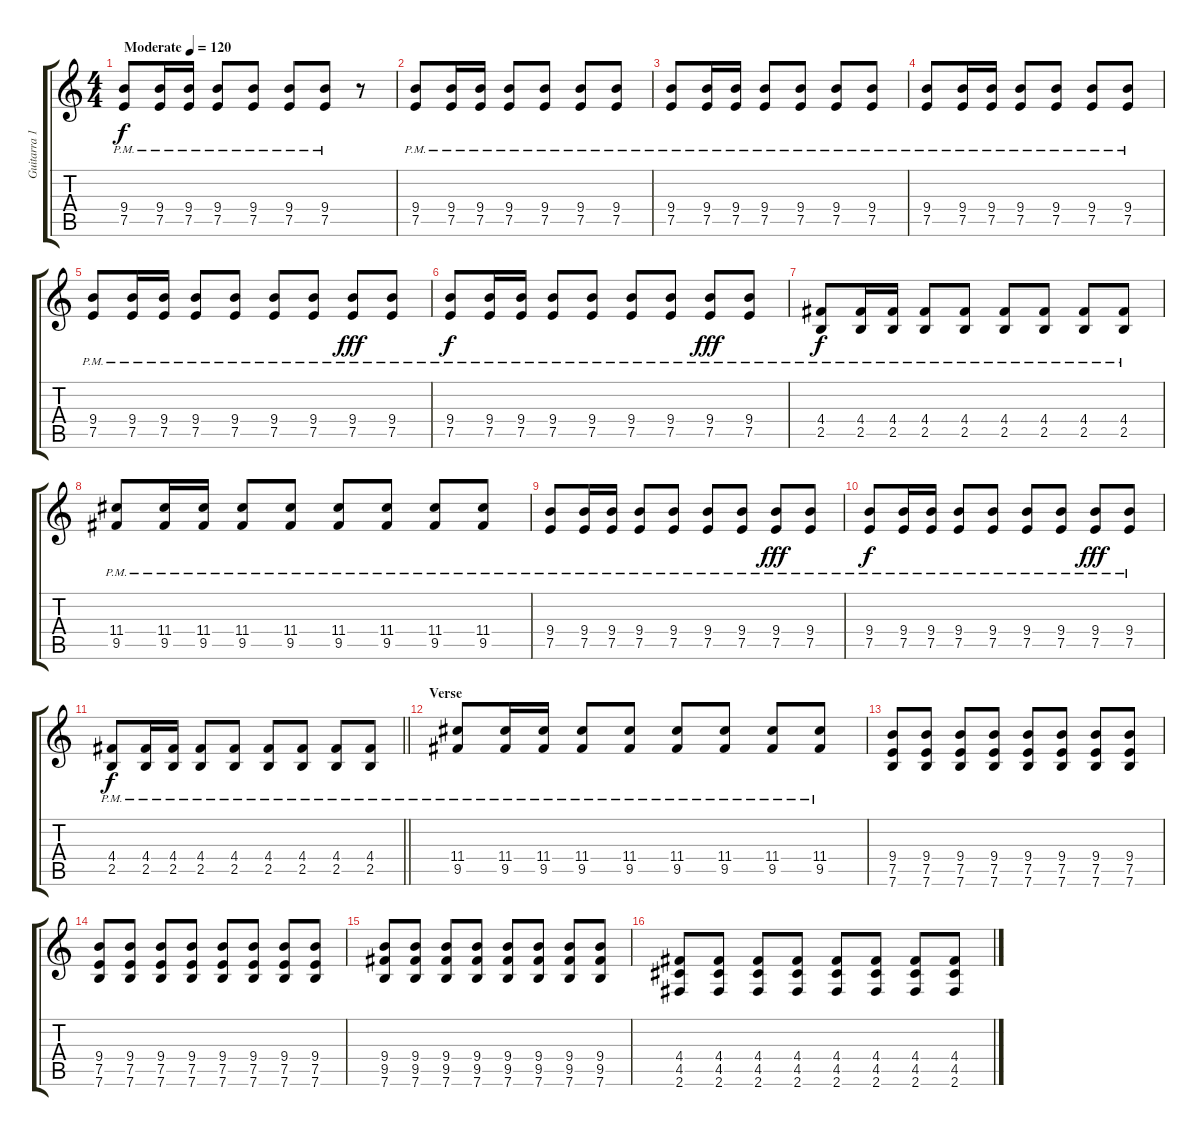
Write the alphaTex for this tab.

\track ("Guitarra 1" "Guitarra 1") {instrument overdrivenguitar}
\staff {score tabs}
\tuning (E4 B3 G3 D3 A2 E2) {hide}
\ts (4 4)
\tempo (120 "Moderate")
\clef g2
\ks c
(9.4{pm} 7.5{pm}).8{dy f instrument overdrivenguitar} (9.4{pm} 7.5{pm}).16 (9.4{pm} 7.5{pm}).16 (9.4{pm} 7.5{pm}).8 (9.4{pm} 7.5{pm}).8 (9.4{pm} 7.5{pm}).8 (9.4{pm} 7.5{pm}).8 r.8 |
(9.4{pm} 7.5{pm}).8 (9.4{pm} 7.5{pm}).16 (9.4{pm} 7.5{pm}).16 (9.4{pm} 7.5{pm}).8 (9.4{pm} 7.5{pm}).8 (9.4{pm} 7.5{pm}).8 (9.4{pm} 7.5{pm}).8 |
(9.4{pm} 7.5{pm}).8 (9.4{pm} 7.5{pm}).16 (9.4{pm} 7.5{pm}).16 (9.4{pm} 7.5{pm}).8 (9.4{pm} 7.5{pm}).8 (9.4{pm} 7.5{pm}).8 (9.4{pm} 7.5{pm}).8 |
(9.4{pm} 7.5{pm}).8 (9.4{pm} 7.5{pm}).16 (9.4{pm} 7.5{pm}).16 (9.4{pm} 7.5{pm}).8 (9.4{pm} 7.5{pm}).8 (9.4{pm} 7.5{pm}).8 (9.4{pm} 7.5{pm}).8 |
(9.4{pm} 7.5).8 (9.4{pm} 7.5).16 (9.4{pm} 7.5).16 (9.4{pm} 7.5).8 (9.4{pm} 7.5).8 (9.4{pm} 7.5).8 (9.4{pm} 7.5).8 (9.4{pm} 7.5).8{dy fff} (9.4{pm} 7.5).8 |
(9.4{pm} 7.5).8{dy f} (9.4{pm} 7.5).16 (9.4{pm} 7.5).16 (9.4{pm} 7.5).8 (9.4{pm} 7.5).8 (9.4{pm} 7.5).8 (9.4{pm} 7.5).8 (9.4{pm} 7.5).8{dy fff} (9.4{pm} 7.5).8 |
(4.4{pm} 2.5).8{dy f} (4.4{pm} 2.5).16 (4.4{pm} 2.5).16 (4.4{pm} 2.5).8 (4.4{pm} 2.5).8 (4.4{pm} 2.5).8 (4.4{pm} 2.5).8 (4.4{pm} 2.5).8 (4.4{pm} 2.5).8 |
(11.4{pm} 9.5).8 (11.4{pm} 9.5).16 (11.4{pm} 9.5).16 (11.4{pm} 9.5).8 (11.4{pm} 9.5).8 (11.4{pm} 9.5).8 (11.4{pm} 9.5).8 (11.4{pm} 9.5).8 (11.4{pm} 9.5).8 |
(9.4{pm} 7.5).8 (9.4{pm} 7.5).16 (9.4{pm} 7.5).16 (9.4{pm} 7.5).8 (9.4{pm} 7.5).8 (9.4{pm} 7.5).8 (9.4{pm} 7.5).8 (9.4{pm} 7.5).8{dy fff} (9.4{pm} 7.5).8 |
(9.4{pm} 7.5).8{dy f} (9.4{pm} 7.5).16 (9.4{pm} 7.5).16 (9.4{pm} 7.5).8 (9.4{pm} 7.5).8 (9.4{pm} 7.5).8 (9.4{pm} 7.5).8 (9.4{pm} 7.5).8{dy fff} (9.4{pm} 7.5).8 |
\barLineRight lightlight
(4.4{pm} 2.5).8{dy f} (4.4{pm} 2.5).16 (4.4{pm} 2.5).16 (4.4{pm} 2.5).8 (4.4{pm} 2.5).8 (4.4{pm} 2.5).8 (4.4{pm} 2.5).8 (4.4{pm} 2.5).8 (4.4{pm} 2.5).8 |
\section ("" "Verse")
(11.4{pm} 9.5).8 (11.4{pm} 9.5).16 (11.4{pm} 9.5).16 (11.4{pm} 9.5).8 (11.4{pm} 9.5).8 (11.4{pm} 9.5).8 (11.4{pm} 9.5).8 (11.4{pm} 9.5).8 (11.4{pm} 9.5).8 |
(9.4 7.5 7.6).8 (9.4 7.5 7.6).8 (9.4 7.5 7.6).8 (9.4 7.5 7.6).8 (9.4 7.5 7.6).8 (9.4 7.5 7.6).8 (9.4 7.5 7.6).8 (9.4 7.5 7.6).8 |
(9.4 7.5 7.6).8 (9.4 7.5 7.6).8 (9.4 7.5 7.6).8 (9.4 7.5 7.6).8 (9.4 7.5 7.6).8 (9.4 7.5 7.6).8 (9.4 7.5 7.6).8 (9.4 7.5 7.6).8 |
(9.4 9.5 7.6).8 (9.4 9.5 7.6).8 (9.4 9.5 7.6).8 (9.4 9.5 7.6).8 (9.4 9.5 7.6).8 (9.4 9.5 7.6).8 (9.4 9.5 7.6).8 (9.4 9.5 7.6).8 |
(4.4 4.5 2.6).8 (4.4 4.5 2.6).8 (4.4 4.5 2.6).8 (4.4 4.5 2.6).8 (4.4 4.5 2.6).8 (4.4 4.5 2.6).8 (4.4 4.5 2.6).8 (4.4 4.5 2.6).8
